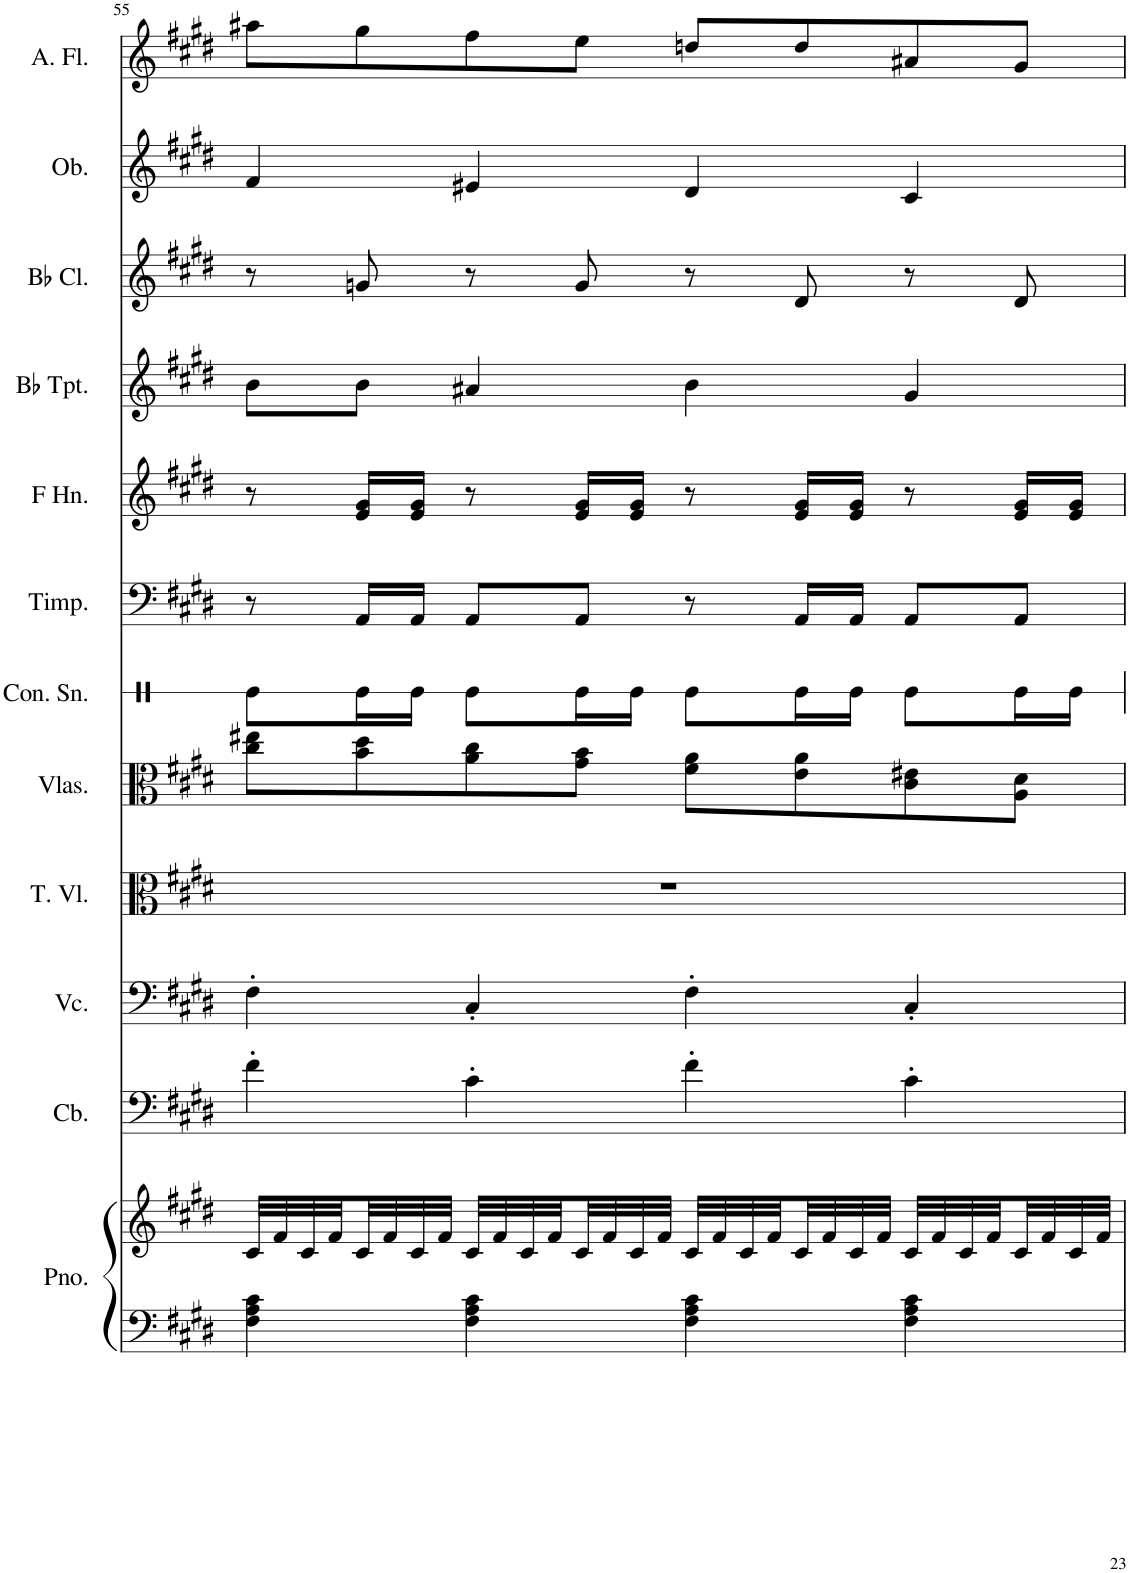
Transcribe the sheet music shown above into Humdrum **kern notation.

**kern	**kern	**kern	**kern	**kern	**kern	**kern	**kern	**kern	**kern	**kern	**kern	**kern
*part12	*part12	*part11	*part10	*part9	*part8	*part7	*part6	*part5	*part4	*part3	*part2	*part1
*staff13	*staff12	*staff11	*staff10	*staff9	*staff8	*staff7	*staff6	*staff5	*staff4	*staff3	*staff2	*staff1
*I"Piano, Pf.	*	*I"Contrabass, Cb.	*I"Violoncello, Vcl.	*I"Tenor Viol, Vla.	*I"Violas, Vl.I	*I"Concert Snare Drum, Perc.	*I"Timpani, Tp.	*I"Horn in F, Hn.	*I"Bb Trumpet, Tr.	*I"Bb Clarinet, Cl.	*I"Oboe, Ob.	*I"Alto Flute, Fl.
*I'Pno.	*	*I'Cb.	*I'Vc.	*I'T. Vl.	*I'Vlas.	*I'Con. Sn.	*I'Timp.	*I'F Hn.	*I'Bb Tpt.	*I'Bb Cl.	*I'Ob.	*I'A. Fl.
!!LO:PB:g=z
*clefF4	*clefG2	*clefF4	*clefF4	*clefC3	*clefC3	*clefX	*clefF4	*clefG2	*clefG2	*clefG2	*clefG2	*clefG2
*	*	*Trd7c12	*	*	*	*	*	*Trd4c7	*Trd1c2	*Trd1c2	*	*Trd3c5
*k[f#c#g#d#]	*k[f#c#g#d#]	*k[f#c#g#d#]	*k[f#c#g#d#]	*k[f#c#g#d#]	*k[f#c#g#d#]	*k[]	*k[f#c#g#d#]	*k[f#c#g#d#]	*k[f#c#g#d#]	*k[f#c#g#d#]	*k[f#c#g#d#]	*k[f#c#g#d#]
*M4/4	*M4/4	*M4/4	*M4/4	*M4/4	*M4/4	*M4/4	*M4/4	*M4/4	*M4/4	*M4/4	*M4/4	*M4/4
=55	=55	=55	=55	=55	=55	=55	=55	=55	=55	=55	=55	=55
4F#\ 4A\ 4c#\	32c#/LLL	4f#'\	4F#'\	1r	8cc#\ 8ee#X\L	8Re\L	8r	8r	8b\L	8r	4f#/	8aa#X\L
.	32f#/	.	.	.	.	.	.	.	.	.	.	.
.	32c#/	.	.	.	.	.	.	.	.	.	.	.
.	32f#/	.	.	.	.	.	.	.	.	.	.	.
.	32c#/	.	.	.	8b\ 8dd#\	16Re\L	16AA/LL	16e/ 16g#/LL	8b\J	8gn/	.	8gg#\
.	32f#/	.	.	.	.	.	.	.	.	.	.	.
.	32c#/	.	.	.	.	16Re\JJ	16AA/JJ	16e/ 16g#/JJ	.	.	.	.
.	32f#/JJJ	.	.	.	.	.	.	.	.	.	.	.
4F#\ 4A\ 4c#\	32c#/LLL	4c#'\	4C#'/	.	8a\ 8cc#\	8Re\L	8AA/L	8r	4a#X/	8r	4e#X/	8ff#\
.	32f#/	.	.	.	.	.	.	.	.	.	.	.
.	32c#/	.	.	.	.	.	.	.	.	.	.	.
.	32f#/	.	.	.	.	.	.	.	.	.	.	.
.	32c#/	.	.	.	8g#\ 8b\J	16Re\L	8AA/J	16e/ 16g#/LL	.	8g/	.	8ee\J
.	32f#/	.	.	.	.	.	.	.	.	.	.	.
.	32c#/	.	.	.	.	16Re\JJ	.	16e/ 16g#/JJ	.	.	.	.
.	32f#/JJJ	.	.	.	.	.	.	.	.	.	.	.
4F#\ 4A\ 4c#\	32c#/LLL	4f#'\	4F#'\	.	8f#\ 8a\L	8Re\L	8r	8r	4b\	8r	4d#/	8ddn/L
.	32f#/	.	.	.	.	.	.	.	.	.	.	.
.	32c#/	.	.	.	.	.	.	.	.	.	.	.
.	32f#/	.	.	.	.	.	.	.	.	.	.	.
.	32c#/	.	.	.	8e\ 8a\	16Re\L	16AA/LL	16e/ 16g#/LL	.	8d#/	.	8dd/
.	32f#/	.	.	.	.	.	.	.	.	.	.	.
.	32c#/	.	.	.	.	16Re\JJ	16AA/JJ	16e/ 16g#/JJ	.	.	.	.
.	32f#/JJJ	.	.	.	.	.	.	.	.	.	.	.
4F#\ 4A\ 4c#\	32c#/LLL	4c#'\	4C#'/	.	8c#\ 8e#X\	8Re\L	8AA/L	8r	4g#/	8r	4c#/	8a#X/
.	32f#/	.	.	.	.	.	.	.	.	.	.	.
.	32c#/	.	.	.	.	.	.	.	.	.	.	.
.	32f#/	.	.	.	.	.	.	.	.	.	.	.
.	32c#/	.	.	.	8A\ 8d#\J	16Re\L	8AA/J	16e/ 16g#/LL	.	8d#/	.	8g#/J
.	32f#/	.	.	.	.	.	.	.	.	.	.	.
.	32c#/	.	.	.	.	16Re\JJ	.	16e/ 16g#/JJ	.	.	.	.
.	32f#/JJJ	.	.	.	.	.	.	.	.	.	.	.
=	=	=	=	=	=	=	=	=	=	=	=	=
*-	*-	*-	*-	*-	*-	*-	*-	*-	*-	*-	*-	*-
